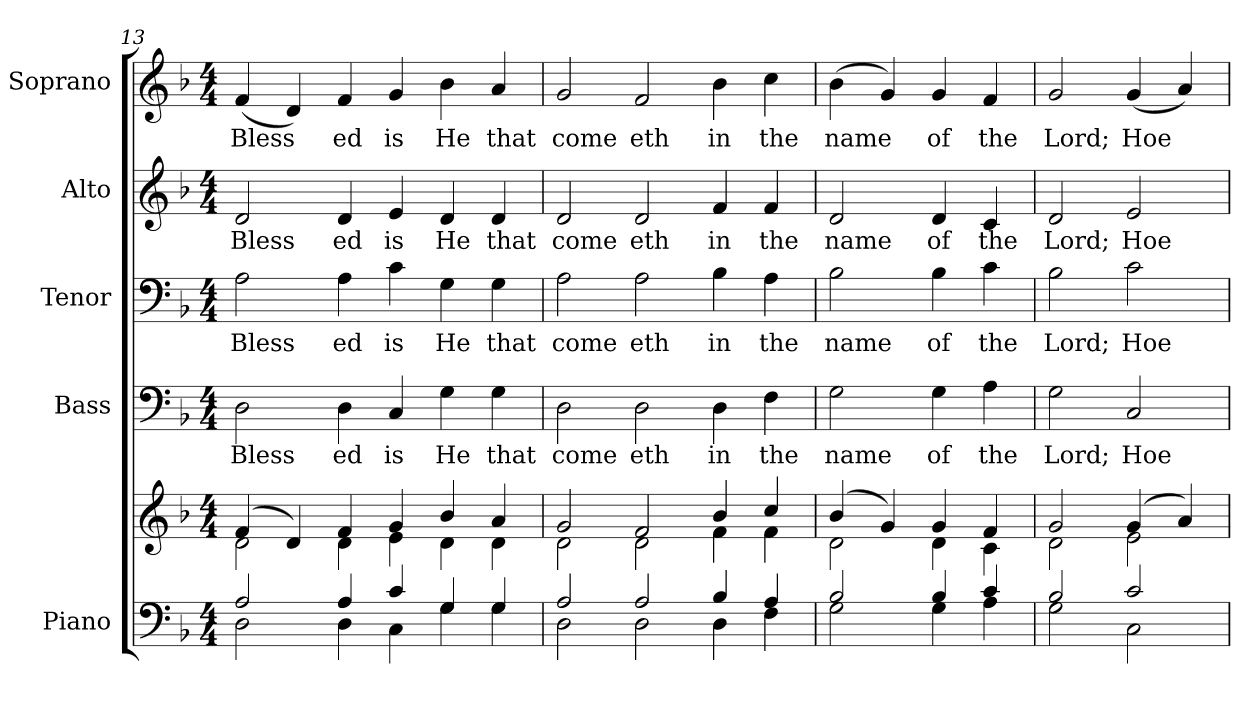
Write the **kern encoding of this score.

**kern	**kern	**kern	**text	**kern	**text	**kern	**text	**kern	**text
*part5	*part5	*part4	*part4	*part3	*part3	*part2	*part2	*part1	*part1
*staff6	*staff5	*staff4	*staff4	*staff3	*staff3	*staff2	*staff2	*staff1	*staff1
*I"Piano	*	*I"Bass	*	*I"Tenor	*	*I"Alto	*	*I"Soprano	*
*I'Pno.	*	*I'B.	*	*I'T.	*	*I'A.	*	*I'S.	*
*clefF4	*clefG2	*clefF4	*	*clefF4	*	*clefG2	*	*clefG2	*
*k[b-]	*k[b-]	*k[b-]	*	*k[b-]	*	*k[b-]	*	*k[b-]	*
*F:	*F:	*F:	*	*F:	*	*F:	*	*F:	*
*M4/4	*M4/4	*M4/4	*	*M4/4	*	*M4/4	*	*M4/4	*
=13	=13	=13	=13	=13	=13	=13	=13	=13	=13
*^	*^	*	*	*	*	*	*	*	*
!	!	!	!	!	!LO:LY:b:color=#000000	!	!	!	!	!	!
!	!	!	!	!	!	!	!LO:LY:b:color=#000000	!	!	!	!
!	!	!	!	!	!	!	!	!	!LO:LY:b:color=#000000	!	!
!	!	!	!	!	!	!	!	!	!	!	!LO:LY:b:color=#000000
2Ai/	2Di\	(4fi/	2di\	2Di\	Bless	2Ai\	Bless	2di/	Bless	(4fi/	Bless
.	.	4di/)	.	.	.	.	.	.	.	4di/)	.
!	!	!	!	!	!LO:LY:b:color=#000000	!	!	!	!	!	!
!	!	!	!	!	!	!	!LO:LY:b:color=#000000	!	!	!	!
!	!	!	!	!	!	!	!	!	!LO:LY:b:color=#000000	!	!
!	!	!	!	!	!	!	!	!	!	!	!LO:LY:b:color=#000000
4Ai/	4Di\	4fi/	4di\	4Di\	ed	4Ai\	ed	4di/	ed	4fi/	ed
!	!	!	!	!	!LO:LY:b:color=#000000	!	!	!	!	!	!
!	!	!	!	!	!	!	!LO:LY:b:color=#000000	!	!	!	!
!	!	!	!	!	!	!	!	!	!LO:LY:b:color=#000000	!	!
!	!	!	!	!	!	!	!	!	!	!	!LO:LY:b:color=#000000
4ci/	4Ci\	4gi/	4ei\	4Ci/	is	4ci\	is	4ei/	is	4gi/	is
!	!	!	!	!	!LO:LY:b:color=#000000	!	!	!	!	!	!
!	!	!	!	!	!	!	!LO:LY:b:color=#000000	!	!	!	!
!	!	!	!	!	!	!	!	!	!LO:LY:b:color=#000000	!	!
!	!	!	!	!	!	!	!	!	!	!	!LO:LY:b:color=#000000
4Gi/	4Gi\	4b-i/	4di\	4Gi\	He	4Gi\	He	4di/	He	4b-i\	He
!	!	!	!	!	!LO:LY:b:color=#000000	!	!	!	!	!	!
!	!	!	!	!	!	!	!LO:LY:b:color=#000000	!	!	!	!
!	!	!	!	!	!	!	!	!	!LO:LY:b:color=#000000	!	!
!	!	!	!	!	!	!	!	!	!	!	!LO:LY:b:color=#000000
4Gi/	4Gi\	4ai/	4di\	4Gi\	that	4Gi\	that	4di/	that	4ai/	that
=14	=14	=14	=14	=14	=14	=14	=14	=14	=14	=14	=14
!	!	!	!	!	!LO:LY:b:color=#000000	!	!	!	!	!	!
!	!	!	!	!	!	!	!LO:LY:b:color=#000000	!	!	!	!
!	!	!	!	!	!	!	!	!	!LO:LY:b:color=#000000	!	!
!	!	!	!	!	!	!	!	!	!	!	!LO:LY:b:color=#000000
2Ai/	2Di\	2gi/	2di\	2Di\	come	2Ai\	come	2di/	come	2gi/	come
!	!	!	!	!	!LO:LY:b:color=#000000	!	!	!	!	!	!
!	!	!	!	!	!	!	!LO:LY:b:color=#000000	!	!	!	!
!	!	!	!	!	!	!	!	!	!LO:LY:b:color=#000000	!	!
!	!	!	!	!	!	!	!	!	!	!	!LO:LY:b:color=#000000
2Ai/	2Di\	2fi/	2di\	2Di\	eth	2Ai\	eth	2di/	eth	2fi/	eth
!	!	!	!	!	!LO:LY:b:color=#000000	!	!	!	!	!	!
!	!	!	!	!	!	!	!LO:LY:b:color=#000000	!	!	!	!
!	!	!	!	!	!	!	!	!	!LO:LY:b:color=#000000	!	!
!	!	!	!	!	!	!	!	!	!	!	!LO:LY:b:color=#000000
4B-i/	4Di\	4b-i/	4fi\	4Di\	in	4B-i\	in	4fi/	in	4b-i\	in
!	!	!	!	!	!LO:LY:b:color=#000000	!	!	!	!	!	!
!	!	!	!	!	!	!	!LO:LY:b:color=#000000	!	!	!	!
!	!	!	!	!	!	!	!	!	!LO:LY:b:color=#000000	!	!
!	!	!	!	!	!	!	!	!	!	!	!LO:LY:b:color=#000000
4Ai/	4Fi\	4cci/	4fi\	4Fi\	the	4Ai\	the	4fi/	the	4cci\	the
!!LO:PB:g=z
=15	=15	=15	=15	=15	=15	=15	=15	=15	=15	=15	=15
!	!	!	!	!	!LO:LY:b:color=#000000	!	!	!	!	!	!
!	!	!	!	!	!	!	!LO:LY:b:color=#000000	!	!	!	!
!	!	!	!	!	!	!	!	!	!LO:LY:b:color=#000000	!	!
!	!	!	!	!	!	!	!	!	!	!	!LO:LY:b:color=#000000
2B-i/	2Gi\	(4b-i/	2di\	2Gi\	name	2B-i\	name	2di/	name	(4b-i\	name
.	.	4gi/)	.	.	.	.	.	.	.	4gi/)	.
!	!	!	!	!	!LO:LY:b:color=#000000	!	!	!	!	!	!
!	!	!	!	!	!	!	!LO:LY:b:color=#000000	!	!	!	!
!	!	!	!	!	!	!	!	!	!LO:LY:b:color=#000000	!	!
!	!	!	!	!	!	!	!	!	!	!	!LO:LY:b:color=#000000
4B-i/	4Gi\	4gi/	4di\	4Gi\	of	4B-i\	of	4di/	of	4gi/	of
!	!	!	!	!	!LO:LY:b:color=#000000	!	!	!	!	!	!
!	!	!	!	!	!	!	!LO:LY:b:color=#000000	!	!	!	!
!	!	!	!	!	!	!	!	!	!LO:LY:b:color=#000000	!	!
!	!	!	!	!	!	!	!	!	!	!	!LO:LY:b:color=#000000
4ci/	4Ai\	4fi/	4ci\	4Ai\	the	4ci\	the	4ci/	the	4fi/	the
=16	=16	=16	=16	=16	=16	=16	=16	=16	=16	=16	=16
!	!	!	!	!	!LO:LY:b:color=#000000	!	!	!	!	!	!
!	!	!	!	!	!	!	!LO:LY:b:color=#000000	!	!	!	!
!	!	!	!	!	!	!	!	!	!LO:LY:b:color=#000000	!	!
!	!	!	!	!	!	!	!	!	!	!	!LO:LY:b:color=#000000
2B-i/	2Gi\	2gi/	2di\	2Gi\	Lord;	2B-i\	Lord;	2di/	Lord;	2gi/	Lord;
!	!	!	!	!	!LO:LY:b:color=#000000	!	!	!	!	!	!
!	!	!	!	!	!	!	!LO:LY:b:color=#000000	!	!	!	!
!	!	!	!	!	!	!	!	!	!LO:LY:b:color=#000000	!	!
!	!	!	!	!	!	!	!	!	!	!	!LO:LY:b:color=#000000
2ci/	2Ci\	(4gi/	2ei\	2Ci/	Hoe	2ci\	Hoe	2ei/	Hoe	(4gi/	Hoe
.	.	4ai/)	.	.	.	.	.	.	.	4ai/)	.
*v	*v	*	*	*	*	*	*	*	*	*	*
*	*v	*v	*	*	*	*	*	*	*	*
=	=	=	=	=	=	=	=	=	=
*-	*-	*-	*-	*-	*-	*-	*-	*-	*-
